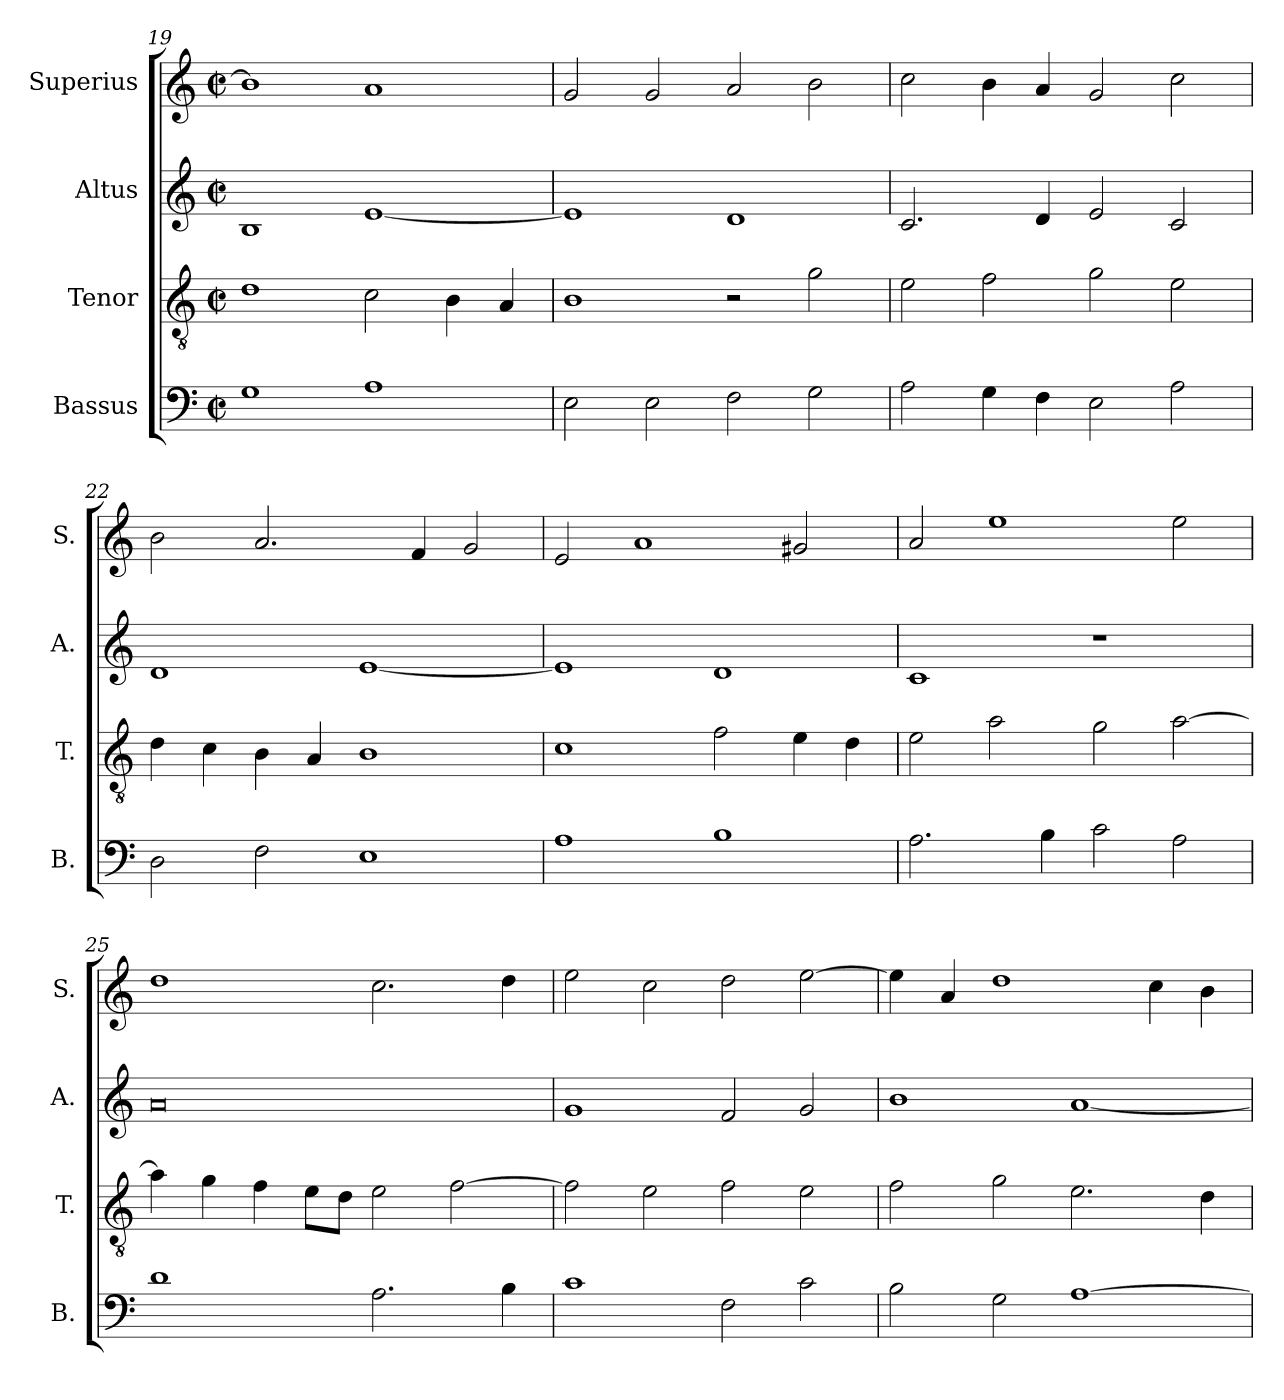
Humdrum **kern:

**kern	**kern	**kern	**kern
*part4	*part3	*part2	*part1
*staff4	*staff3	*staff2	*staff1
*I"Bassus	*I"Tenor	*I"Altus	*I"Superius
*I'B.	*I'T.	*I'A.	*I'S.
*clefF4	*clefGv2	*clefG2	*clefG2
*	*ITrd7c12	*	*
*k[]	*k[]	*k[]	*k[]
*C:	*C:	*C:	*C:
*M2/2	*M2/2	*M2/2	*M2/2
*met(c|)	*met(c|)	*met(c|)	*met(c|)
=19	=19	=19	=19
1Gi	1Di	1Bi	1bi]
1Ai	2Ci\	[<1ei	1ai
.	4BBi\	.	.
.	4AAi/	.	.
!!LO:PB:g=z
=20	=20	=20	=20
2Ei\	1BBi	1ei]	2gi/
2Ei\	.	.	2gi/
2Fi\	2r	1di	2ai/
2Gi\	2Gi\	.	2bi\
=21	=21	=21	=21
2Ai\	2Ei\	2.ci/	2cci\
4Gi\	2Fi\	.	4bi\
4Fi\	.	4di/	4ai/
2Ei\	2Gi\	2ei/	2gi/
2Ai\	2Ei\	2ci/	2cci\
=22	=22	=22	=22
2Di\	4Di\	1di	2bi\
.	4Ci\	.	.
2Fi\	4BBi\	.	2.ai/
.	4AAi/	.	.
1Ei	1BBi	[<1ei	.
.	.	.	4fi/
.	.	.	2gi/
=23	=23	=23	=23
1Ai	1Ci	1ei]	2ei/
.	.	.	1ai
1Bi	2Fi\	1di	.
.	4Ei\	.	2g#Xi/
.	4Di\	.	.
=24	=24	=24	=24
2.Ai\	2Ei\	1ci	2ai/
.	2Ai\	.	1eei
4Bi\	.	.	.
2ci\	2Gi\	1r	.
2Ai\	[>2Ai\	.	2eei\
!!LO:LB:g=z
=25	=25	=25	=25
1di	4Ai\]	0ai	1ddi
.	4Gi\	.	.
.	4Fi\	.	.
.	8Ei\L	.	.
.	8Di\J	.	.
2.Ai\	2Ei\	.	2.cci\
.	[>2Fi\	.	.
4Bi\	.	.	4ddi\
=26	=26	=26	=26
1ci	2Fi\]	1gi	2eei\
.	2Ei\	.	2cci\
2Fi\	2Fi\	2fi/	2ddi\
2ci\	2Ei\	2gi/	[>2eei\
=27	=27	=27	=27
2Bi\	2Fi\	1bi	4eei\]
.	.	.	4ai/
2Gi\	2Gi\	.	1ddi
[>1Ai	2.Ei\	[<1ai	.
.	.	.	4cci\
.	4Di\	.	4bi\
=	=	=	=
*-	*-	*-	*-
